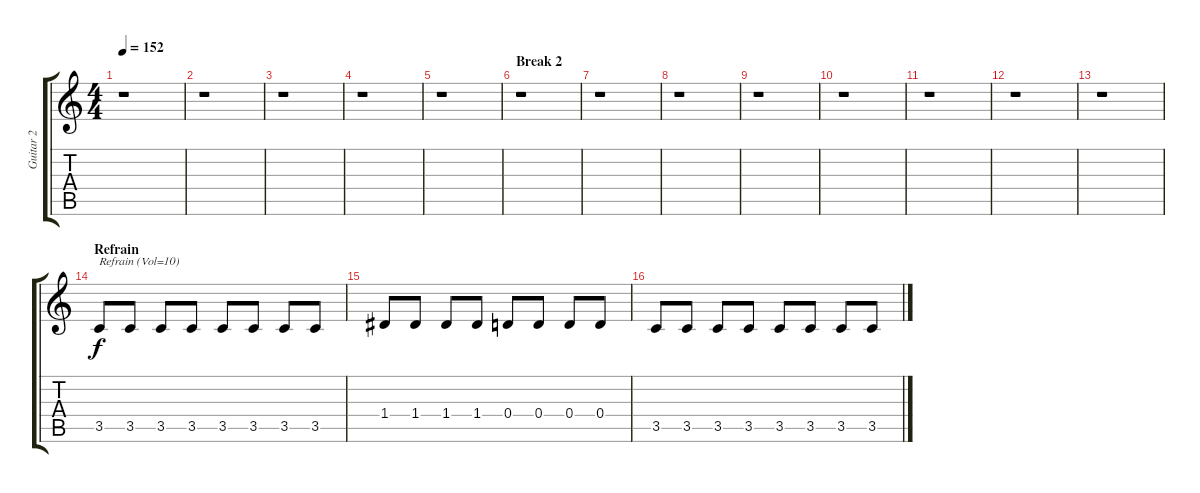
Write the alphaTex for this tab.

\track ("Guitar 2" "Guitar 2") {instrument overdrivenguitar}
\staff {score tabs}
\tuning (E4 B3 G3 D3 A2 E2) {hide}
\ts (4 4)
\tempo 152
\clef g2
\ks c
r.1{dy f} |
r.1 |
r.1 |
r.1 |
r.1 |
\section ("" "Break 2")
r.1 |
r.1 |
r.1 |
r.1 |
r.1 |
r.1 |
r.1 |
r.1 |
\section ("" "Refrain")
3.5.8{txt "Refrain (Vol=10)" volume 10} 3.5.8 3.5.8 3.5.8 3.5.8 3.5.8 3.5.8 3.5.8 |
1.4.8 1.4.8 1.4.8 1.4.8 0.4.8 0.4.8 0.4.8 0.4.8 |
3.5.8 3.5.8 3.5.8 3.5.8 3.5.8 3.5.8 3.5.8 3.5.8
